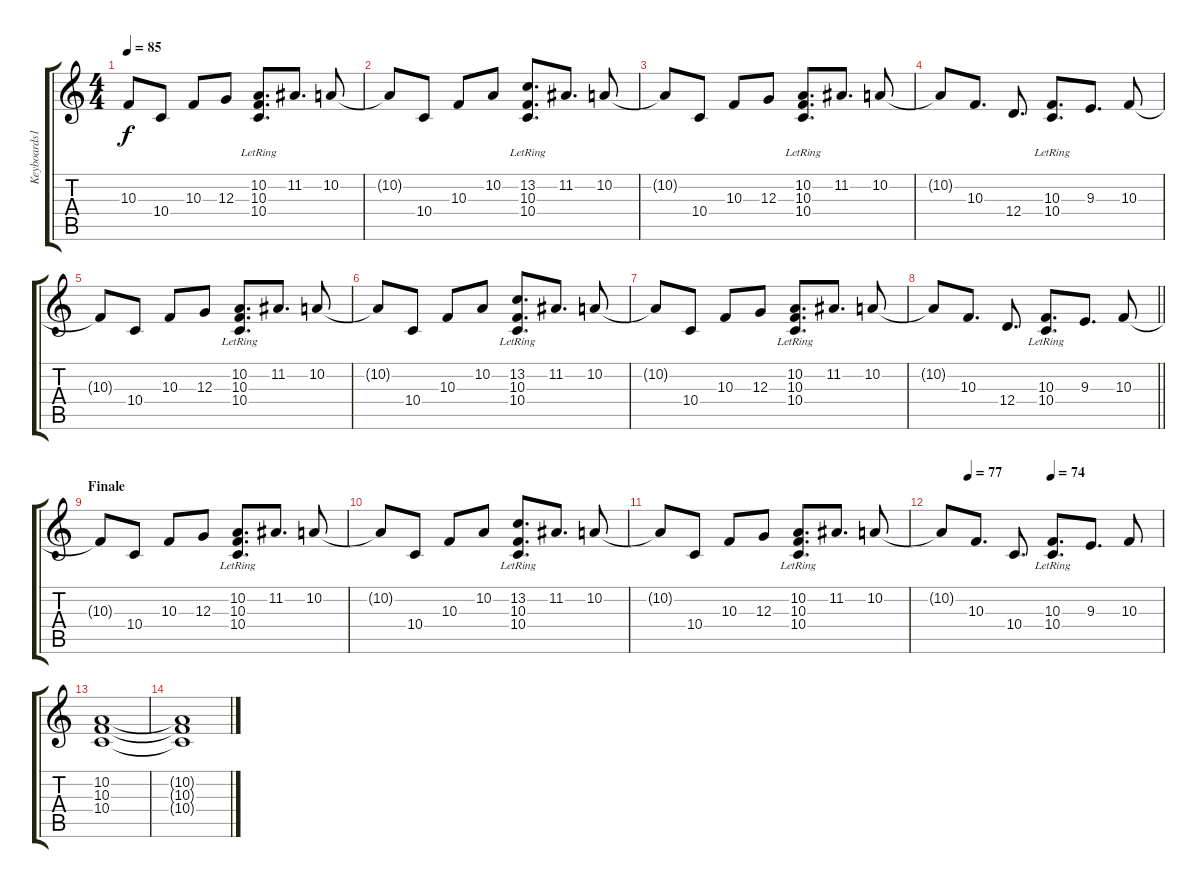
\track ("Keyboards1" "Keyboards1") {instrument lead2sawtooth}
\staff {score tabs}
\tuning (E4 B3 G3 D3 A2 E2) {hide}
\ts (4 4)
\tempo 85
\clef g2
\ks c
10.3{t}.8{dy f} 10.4.8 10.3.8 12.3.8 (10.2 10.3{lr} 10.4{lr}).8{d} 11.2.8{d} 10.2.8 |
10.2{t}.8 10.4.8 10.3.8 10.2.8 (13.2 10.3{lr} 10.4{lr}).8{d} 11.2.8{d} 10.2.8 |
10.2{t}.8 10.4.8 10.3.8 12.3.8 (10.2 10.3{lr} 10.4{lr}).8{d} 11.2.8{d} 10.2.8 |
10.2{t}.8 10.3.8{d} 12.4.8{d} (10.3 10.4{lr}).8{d} 9.3.8{d} 10.3.8 |
10.3{t}.8 10.4.8 10.3.8 12.3.8 (10.2 10.3{lr} 10.4{lr}).8{d} 11.2.8{d} 10.2.8 |
10.2{t}.8 10.4.8 10.3.8 10.2.8 (13.2 10.3{lr} 10.4{lr}).8{d} 11.2.8{d} 10.2.8 |
10.2{t}.8 10.4.8 10.3.8 12.3.8 (10.2 10.3{lr} 10.4{lr}).8{d} 11.2.8{d} 10.2.8 |
\barLineRight lightlight
10.2{t}.8 10.3.8{d} 12.4.8{d} (10.3 10.4{lr}).8{d} 9.3.8{d} 10.3.8 |
\section ("" "Finale")
10.3{t}.8 10.4.8 10.3.8 12.3.8 (10.2 10.3{lr} 10.4{lr}).8{d} 11.2.8{d} 10.2.8 |
10.2{t}.8 10.4.8 10.3.8 10.2.8 (13.2 10.3{lr} 10.4{lr}).8{d} 11.2.8{d} 10.2.8 |
10.2{t}.8 10.4.8 10.3.8 12.3.8 (10.2 10.3{lr} 10.4{lr}).8{d} 11.2.8{d} 10.2.8 |
\tempo (77 0.125)
\tempo (74 0.5)
10.2{t}.8 10.3.8{d} 10.4.8{d} (10.3 10.4{lr}).8{d} 9.3.8{d} 10.3.8 |
(10.2 10.3 10.4).1 |
(10.2{t} 10.3{t} 10.4{t}).1{volume 0}
